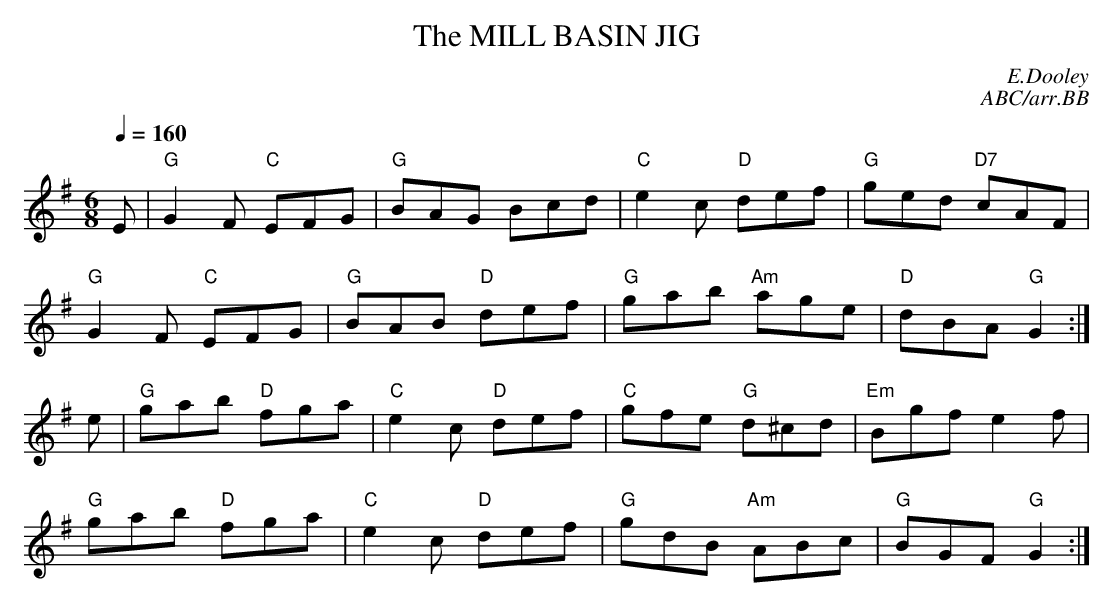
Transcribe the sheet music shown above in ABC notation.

X:1
T:MILL BASIN JIG, The
C:E.Dooley
C:ABC/arr.BB
L:1/8
Q:1/4=160
M:6/8
K:G
E|"G"G2F "C"EFG|"G"BAG Bcd|"C"e2c "D"def|"G"ged "D7"cAF|
"G"G2F "C"EFG|"G"BAB "D"def|"G"gab "Am"age|"D"dBA "G"G2 :|
e|"G"gab "D"fga|"C"e2c "D"def|"C"gfe "G"d^cd|"Em"Bgf e2f|
"G"gab "D"fga|"C"e2c "D"def|"G"gdB "Am"ABc|"G"BGF "G"G2 :|
